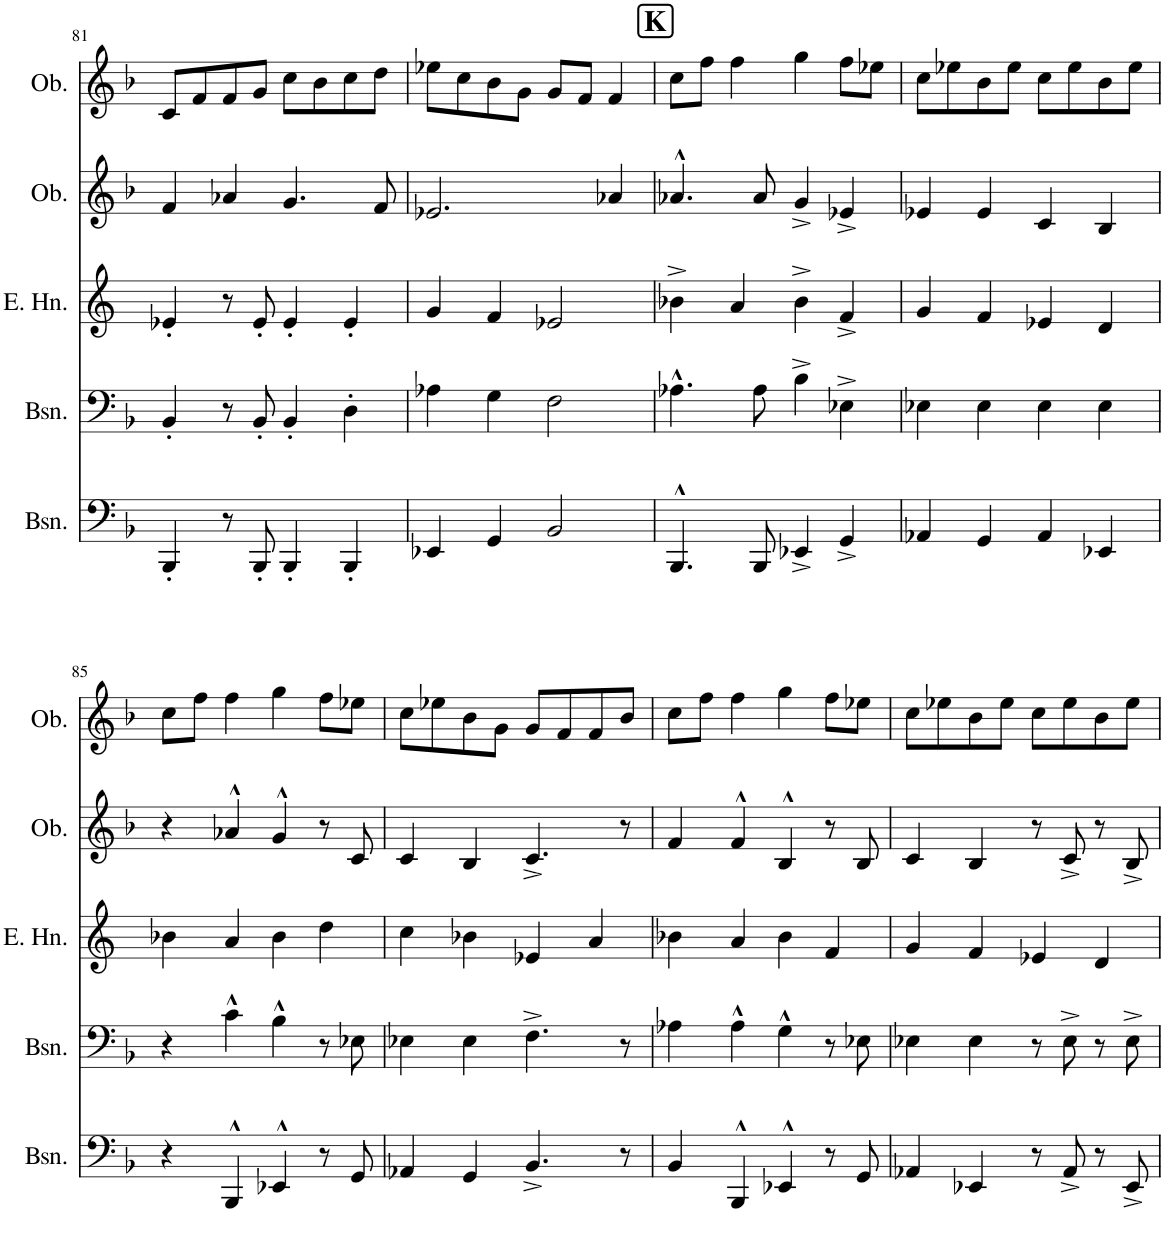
**kern	**kern	**kern	**kern	**kern
*part5	*part4	*part3	*part2	*part1
*staff5	*staff4	*staff3	*staff2	*staff1
*I"Bassoon	*I"Bassoons	*I"English Horn	*I"Oboe	*I"Oboes
*I'Bsn.	*I'Bsn.	*I'E. Hn.	*I'Ob.	*I'Ob.
!!LO:PB:g=z
*clefF4	*clefF4	*clefG2	*clefG2	*clefG2
*	*	*Trd4c7	*	*
*k[b-]	*k[b-]	*k[]	*k[b-]	*k[b-]
*M2/2	*M2/2	*M2/2	*M2/2	*M2/2
*met(c|)	*met(c|)	*met(c|)	*met(c|)	*met(c|)
=81	=81	=81	=81	=81
4BBB-'/	4BB-'/	4e-X'/	4f/	8c/L
.	.	.	.	8f/
8r	8r	8r	4a-X/	8f/
8BBB-'/	8BB-'/	8e-'/	.	8g/J
4BBB-'/	4BB-'/	4e-'/	4.g/	8cc\L
.	.	.	.	8b-\
4BBB-'/	4D'\	4e-'/	.	8cc\
.	.	.	8f/	8dd\J
=82	=82	=82	=82	=82
4EE-X/	4A-X\	4g/	2.e-X/	8ee-X\L
.	.	.	.	8cc\
4GG/	4G\	4f/	.	8b-\
.	.	.	.	8g\J
2BB-/	2F\	2e-X/	.	8g/L
.	.	.	.	8f/J
.	.	.	4a-X/	4f/
!!LO:REH:place=s1:a:B:cj:fs=14:t=K
=83	=83	=83	=83	=83
4.BBB-^^/	4.A-X^^\	4b-X^\	4.a-X^^/	8cc\L
.	.	.	.	8ff\J
.	.	4a/	.	4ff\
8BBB-/	8A-\	.	8a-/	.
4EE-X^/	4B-^\	4b-^\	4g^/	4gg\
4GG^/	4E-X^\	4f^/	4e-X^/	8ff\L
.	.	.	.	8ee-X\J
=84	=84	=84	=84	=84
4AA-X/	4E-X\	4g/	4e-X/	8cc\L
.	.	.	.	8ee-X\
4GG/	4E-\	4f/	4e-/	8b-\
.	.	.	.	8ee-\J
4AA-/	4E-\	4e-X/	4c/	8cc\L
.	.	.	.	8ee-\
4EE-X/	4E-\	4d/	4B-/	8b-\
.	.	.	.	8ee-\J
!!LO:LB:g=z
=85	=85	=85	=85	=85
4r	4r	4b-X\	4r	8cc\L
.	.	.	.	8ff\J
4BBB-^^/	4c^^\	4a/	4a-X^^/	4ff\
4EE-X^^/	4B-^^\	4b-\	4g^^/	4gg\
8r	8r	4dd\	8r	8ff\L
8GG/	8E-X\	.	8c/	8ee-X\J
=86	=86	=86	=86	=86
4AA-X/	4E-X\	4cc\	4c/	8cc\L
.	.	.	.	8ee-X\
4GG/	4E-\	4b-X\	4B-/	8b-\
.	.	.	.	8g\J
4.BB-^/	4.F^\	4e-X/	4.c^/	8g/L
.	.	.	.	8f/
.	.	4a/	.	8f/
8r	8r	.	8r	8b-/J
=87	=87	=87	=87	=87
4BB-/	4A-X\	4b-X\	4f/	8cc\L
.	.	.	.	8ff\J
4BBB-^^/	4A-^^\	4a/	4f^^/	4ff\
4EE-X^^/	4G^^\	4b-\	4B-^^/	4gg\
8r	8r	4f/	8r	8ff\L
8GG/	8E-X\	.	8B-/	8ee-X\J
=88	=88	=88	=88	=88
4AA-X/	4E-X\	4g/	4c/	8cc\L
.	.	.	.	8ee-X\
4EE-X/	4E-\	4f/	4B-/	8b-\
.	.	.	.	8ee-\J
8r	8r	4e-X/	8r	8cc\L
8AA-^/	8E-^\	.	8c^/	8ee-\
8r	8r	4d/	8r	8b-\
8EE-^/	8E-^\	.	8B-^/	8ee-\J
=	=	=	=	=
*-	*-	*-	*-	*-
